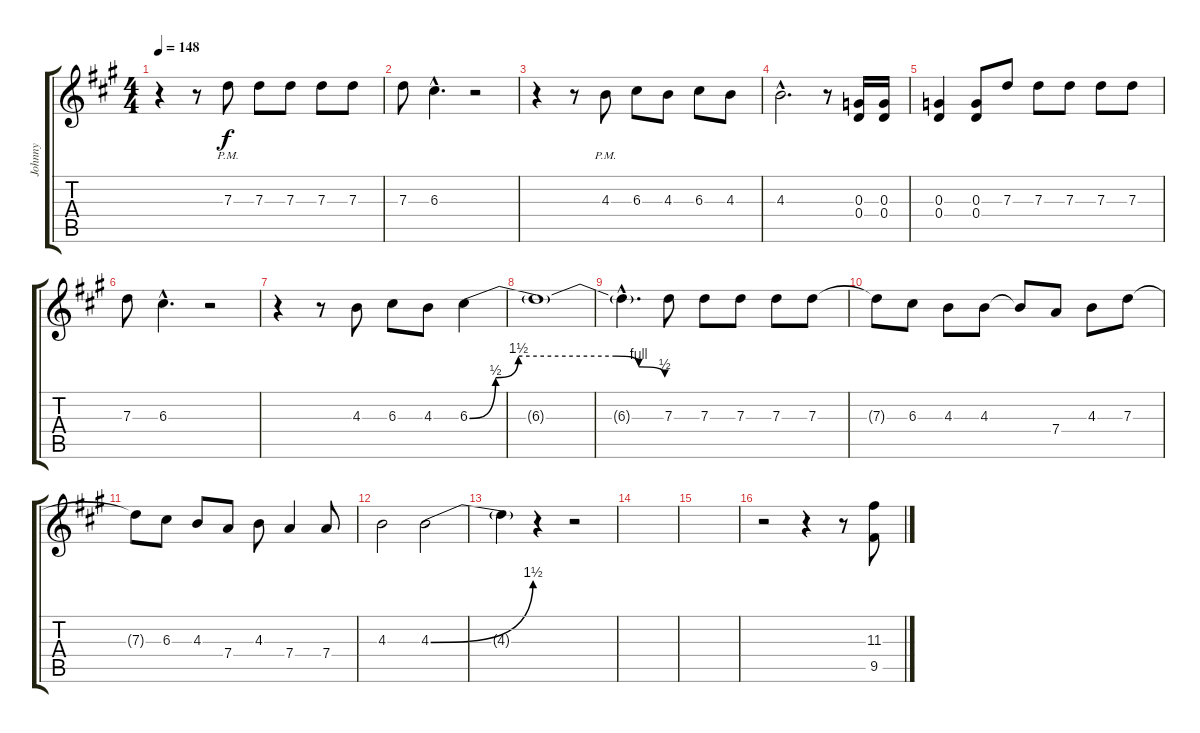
\track ("Johnny" "Johnny") {instrument overdrivenguitar}
\staff {score tabs}
\tuning (E4 B3 G3 D3 A2 E2) {hide}
\ts (4 4)
\tempo 148
\clef g2
\ks a
r.4{dy f} r.8 7.3{pm}.8 7.3.8 7.3.8 7.3.8 7.3.8 |
7.3.8 6.3{hac}.4{d} r.2 |
r.4 r.8 4.3{pm}.8 6.3.8 4.3.8 6.3.8 4.3.8 |
4.3{hac}.2{d} r.8 (0.3 0.4).16 (0.3 0.4).16 |
(0.3 0.4).4 (0.3 0.4).8 7.3.8 7.3.8 7.3.8 7.3.8 7.3.8 |
7.3.8 6.3{hac}.4{d} r.2 |
r.4 r.8 4.3.8 6.3.8 4.3.8 6.3{be (custom 0 0 8 2 15 6 45 6 52 4 60 2)}.4 |
6.3{t}.1 |
6.3{hac t}.4{d} 7.3.8 7.3.8 7.3.8 7.3.8 7.3.8 |
7.3{t}.8 6.3.8 4.3.8 4.3.8 4.3{t}.8 7.4.8 4.3.8 7.3.8 |
7.3{t}.8 6.3.8 4.3.8 7.4.8 4.3.8 7.4.4 7.4.8 |
4.3.2 4.3{be (bend 0 0 60 6)}.2 |
4.3{t}.4 r.4 r.2 |
|
|
r.2 r.4 r.8 (11.3 9.5).8
